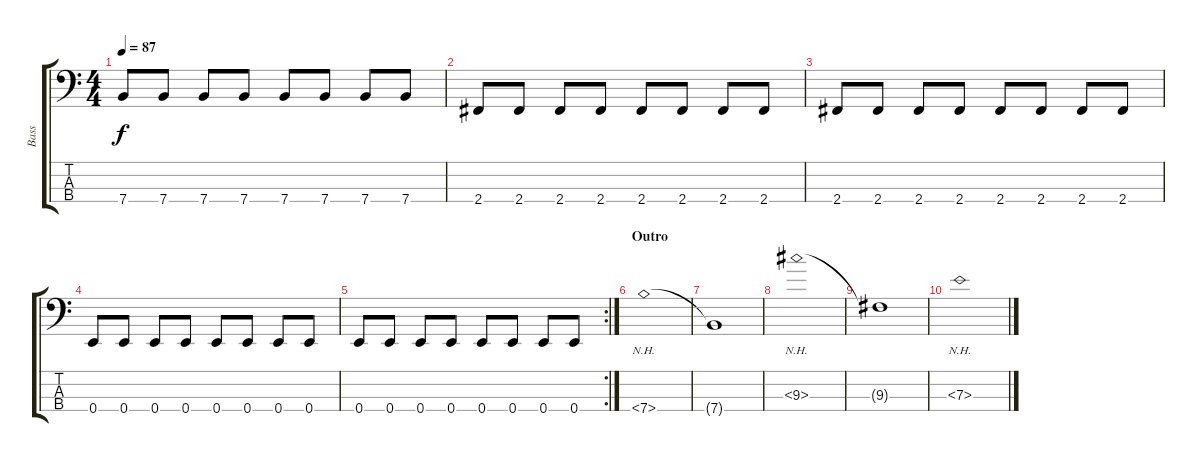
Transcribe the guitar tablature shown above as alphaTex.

\track ("Bass" "Bass") {instrument electricbasspick}
\staff {score tabs}
\tuning (G2 D2 A1 E1) {hide}
\ts (4 4)
\tempo 87
\clef f4
\ks c
7.4.8{dy f} 7.4.8 7.4.8 7.4.8 7.4.8 7.4.8 7.4.8 7.4.8 |
2.4.8 2.4.8 2.4.8 2.4.8 2.4.8 2.4.8 2.4.8 2.4.8 |
2.4.8 2.4.8 2.4.8 2.4.8 2.4.8 2.4.8 2.4.8 2.4.8 |
0.4.8 0.4.8 0.4.8 0.4.8 0.4.8 0.4.8 0.4.8 0.4.8 |
\rc 2
0.4.8 0.4.8 0.4.8 0.4.8 0.4.8 0.4.8 0.4.8 0.4.8 |
\section ("" "Outro")
7.4{nh}.1 |
7.4{t}.1 |
9.3{nh}.1 |
9.3{t}.1 |
7.3{nh}.1
